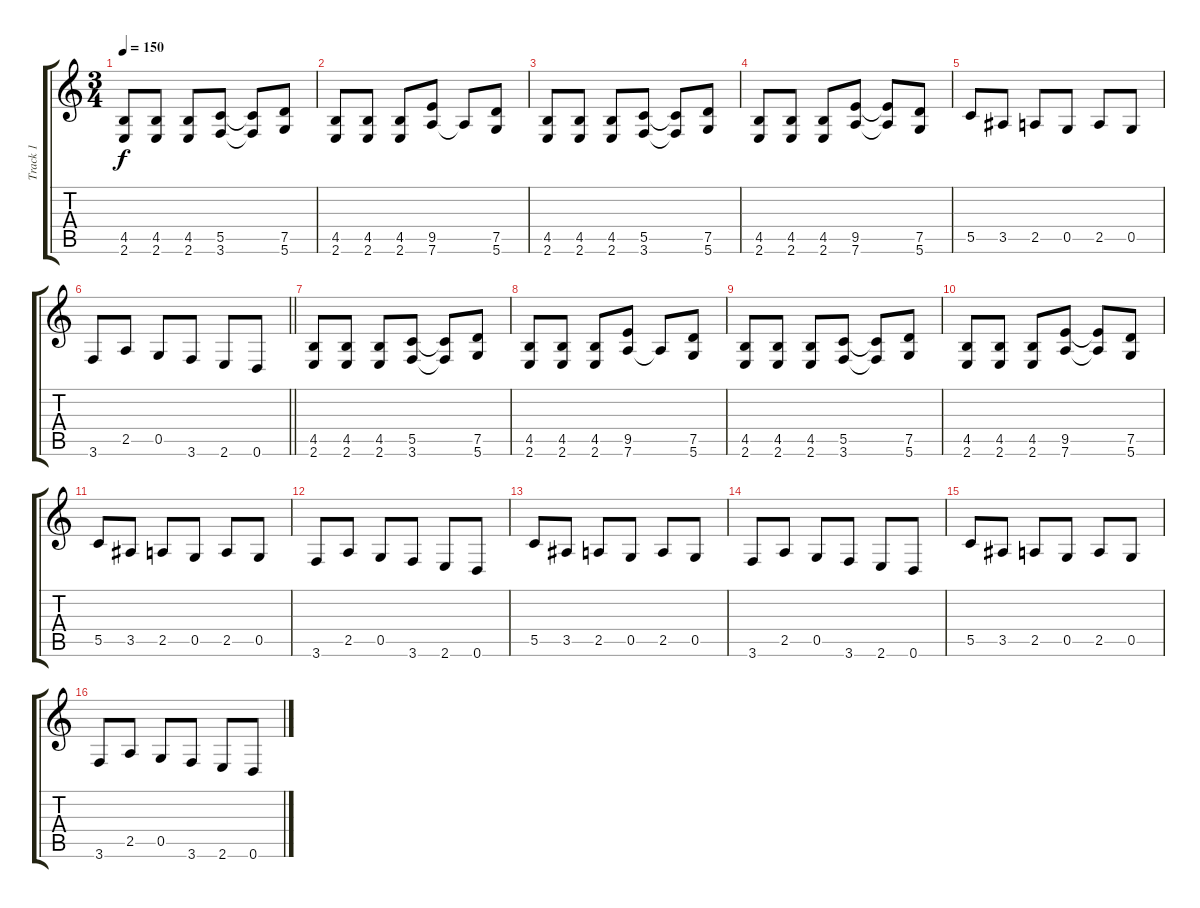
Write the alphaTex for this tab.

\track ("Track 1" "Track 1") {instrument electricguitarjazz}
\staff {score tabs}
\tuning (D4 A3 F3 C3 G2 D2) {hide}
\ts (3 4)
\tempo 150
\clef g2
\ks c
(4.5 2.6).8{dy f} (4.5 2.6).8 (4.5 2.6).8 (5.5 3.6).8 (5.5{t} 3.6{t}).8 (7.5 5.6).8 |
(4.5 2.6).8 (4.5 2.6).8 (4.5 2.6).8 (9.5 7.6).8 7.6{t}.8 (7.5 5.6).8 |
(4.5 2.6).8 (4.5 2.6).8 (4.5 2.6).8 (5.5 3.6).8 (5.5{t} 3.6{t}).8 (7.5 5.6).8 |
(4.5 2.6).8 (4.5 2.6).8 (4.5 2.6).8 (9.5 7.6).8 (9.5{t} 7.6{t}).8 (7.5 5.6).8 |
5.5.8 3.5.8 2.5.8 0.5.8 2.5.8 0.5.8 |
\barLineRight lightlight
3.6.8 2.5.8 0.5.8 3.6.8 2.6.8 0.6.8 |
(4.5 2.6).8 (4.5 2.6).8 (4.5 2.6).8 (5.5 3.6).8 (5.5{t} 3.6{t}).8 (7.5 5.6).8 |
(4.5 2.6).8 (4.5 2.6).8 (4.5 2.6).8 (9.5 7.6).8 7.6{t}.8 (7.5 5.6).8 |
(4.5 2.6).8 (4.5 2.6).8 (4.5 2.6).8 (5.5 3.6).8 (5.5{t} 3.6{t}).8 (7.5 5.6).8 |
(4.5 2.6).8 (4.5 2.6).8 (4.5 2.6).8 (9.5 7.6).8 (9.5{t} 7.6{t}).8 (7.5 5.6).8 |
5.5.8 3.5.8 2.5.8 0.5.8 2.5.8 0.5.8 |
3.6.8 2.5.8 0.5.8 3.6.8 2.6.8 0.6.8 |
5.5.8 3.5.8 2.5.8 0.5.8 2.5.8 0.5.8 |
3.6.8 2.5.8 0.5.8 3.6.8 2.6.8 0.6.8 |
5.5.8 3.5.8 2.5.8 0.5.8 2.5.8 0.5.8 |
3.6.8 2.5.8 0.5.8 3.6.8 2.6.8 0.6.8
